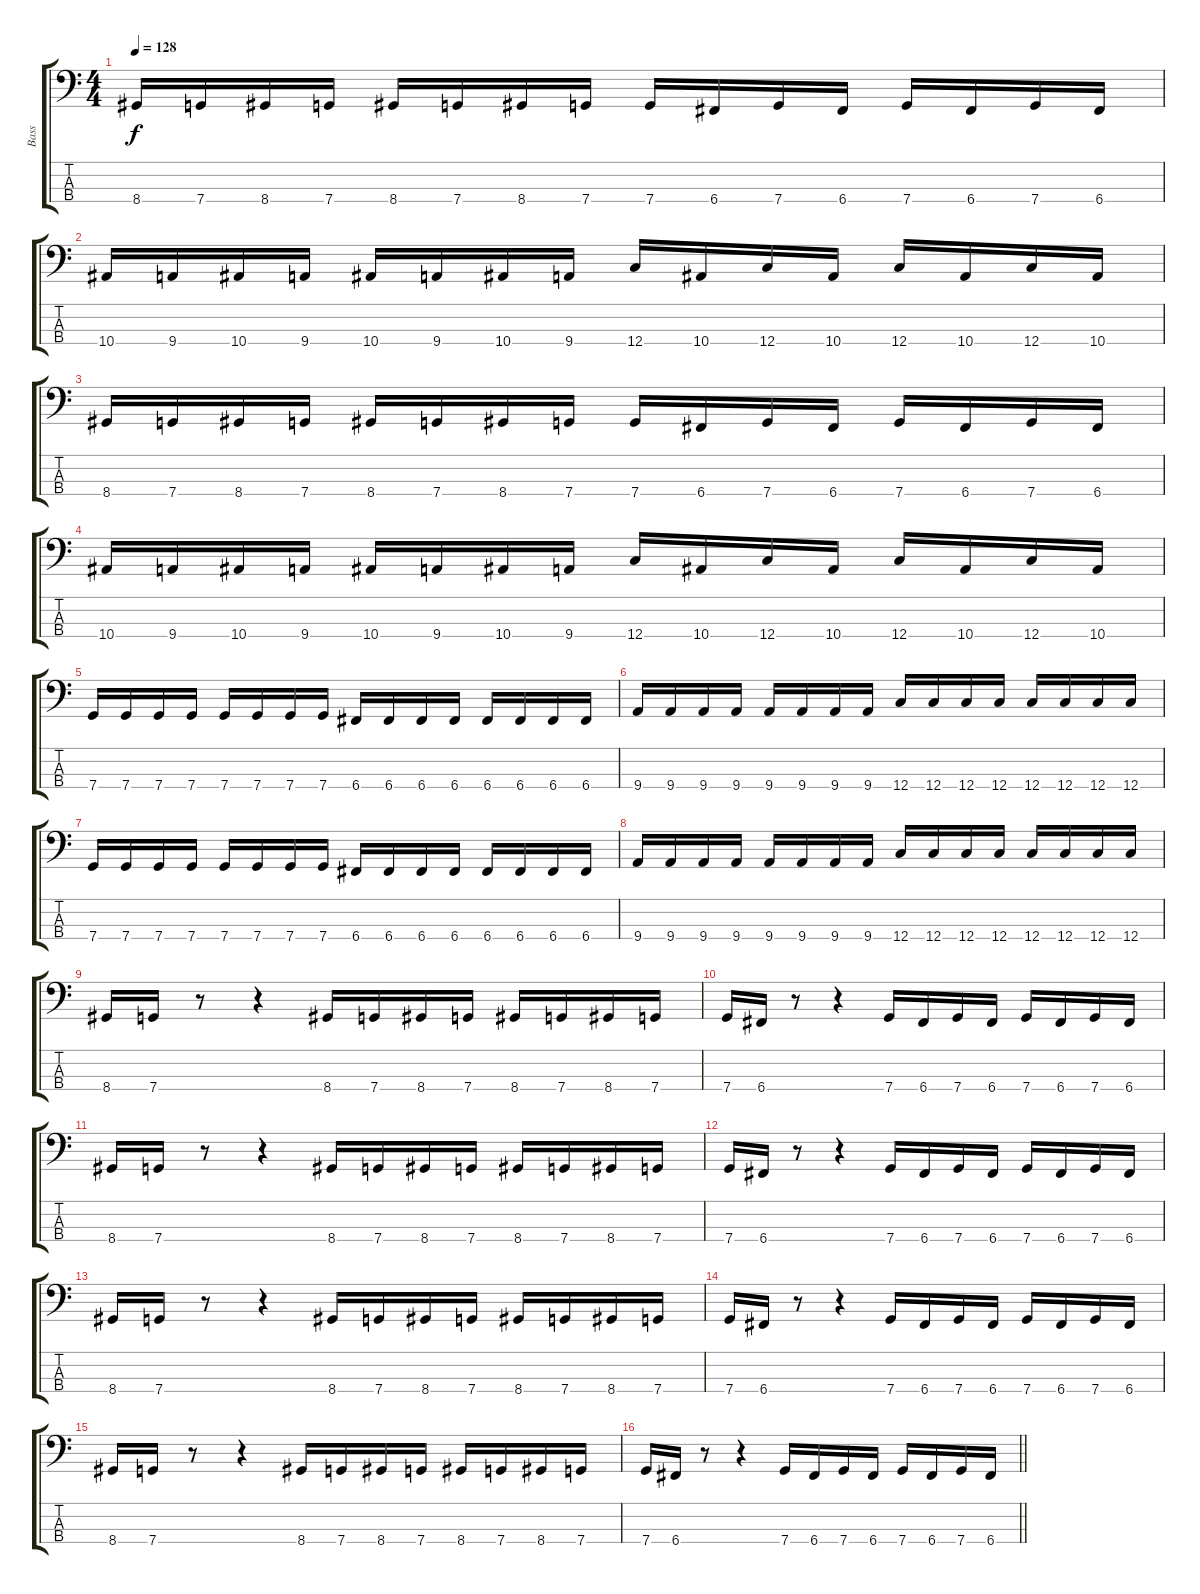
\track ("Bass" "Bass") {instrument electricbassfinger}
\staff {score tabs}
\tuning (F2 C2 G1 C1) {hide}
\ts (4 4)
\tempo 128
\clef f4
\ks c
8.4.16{dy f} 7.4.16 8.4.16 7.4.16 8.4.16 7.4.16 8.4.16 7.4.16 7.4.16 6.4.16 7.4.16 6.4.16 7.4.16 6.4.16 7.4.16 6.4.16 |
10.4.16 9.4.16 10.4.16 9.4.16 10.4.16 9.4.16 10.4.16 9.4.16 12.4.16 10.4.16 12.4.16 10.4.16 12.4.16 10.4.16 12.4.16 10.4.16 |
8.4.16 7.4.16 8.4.16 7.4.16 8.4.16 7.4.16 8.4.16 7.4.16 7.4.16 6.4.16 7.4.16 6.4.16 7.4.16 6.4.16 7.4.16 6.4.16 |
10.4.16 9.4.16 10.4.16 9.4.16 10.4.16 9.4.16 10.4.16 9.4.16 12.4.16 10.4.16 12.4.16 10.4.16 12.4.16 10.4.16 12.4.16 10.4.16 |
7.4.16 7.4.16 7.4.16 7.4.16 7.4.16 7.4.16 7.4.16 7.4.16 6.4.16 6.4.16 6.4.16 6.4.16 6.4.16 6.4.16 6.4.16 6.4.16 |
9.4.16 9.4.16 9.4.16 9.4.16 9.4.16 9.4.16 9.4.16 9.4.16 12.4.16 12.4.16 12.4.16 12.4.16 12.4.16 12.4.16 12.4.16 12.4.16 |
7.4.16 7.4.16 7.4.16 7.4.16 7.4.16 7.4.16 7.4.16 7.4.16 6.4.16 6.4.16 6.4.16 6.4.16 6.4.16 6.4.16 6.4.16 6.4.16 |
9.4.16 9.4.16 9.4.16 9.4.16 9.4.16 9.4.16 9.4.16 9.4.16 12.4.16 12.4.16 12.4.16 12.4.16 12.4.16 12.4.16 12.4.16 12.4.16 |
8.4.16 7.4.16 r.8 r.4 8.4.16 7.4.16 8.4.16 7.4.16 8.4.16 7.4.16 8.4.16 7.4.16 |
7.4.16 6.4.16 r.8 r.4 7.4.16 6.4.16 7.4.16 6.4.16 7.4.16 6.4.16 7.4.16 6.4.16 |
8.4.16 7.4.16 r.8 r.4 8.4.16 7.4.16 8.4.16 7.4.16 8.4.16 7.4.16 8.4.16 7.4.16 |
7.4.16 6.4.16 r.8 r.4 7.4.16 6.4.16 7.4.16 6.4.16 7.4.16 6.4.16 7.4.16 6.4.16 |
8.4.16 7.4.16 r.8 r.4 8.4.16 7.4.16 8.4.16 7.4.16 8.4.16 7.4.16 8.4.16 7.4.16 |
7.4.16 6.4.16 r.8 r.4 7.4.16 6.4.16 7.4.16 6.4.16 7.4.16 6.4.16 7.4.16 6.4.16 |
8.4.16 7.4.16 r.8 r.4 8.4.16 7.4.16 8.4.16 7.4.16 8.4.16 7.4.16 8.4.16 7.4.16 |
\barLineRight lightlight
7.4.16 6.4.16 r.8 r.4 7.4.16 6.4.16 7.4.16 6.4.16 7.4.16 6.4.16 7.4.16 6.4.16
